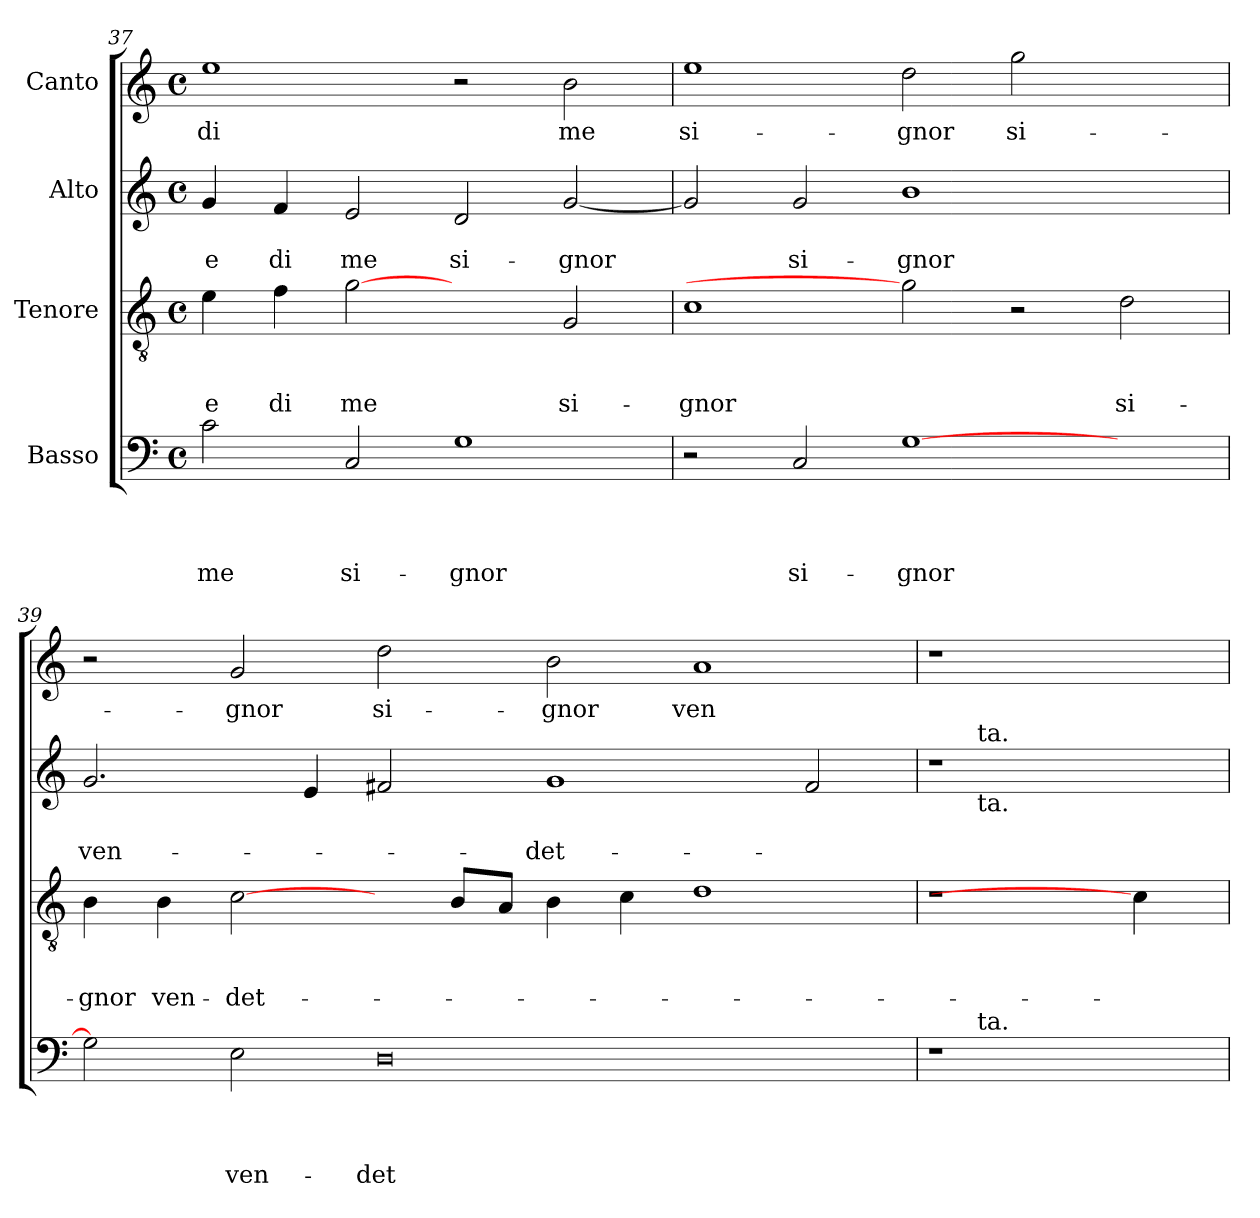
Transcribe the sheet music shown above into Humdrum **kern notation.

**kern	**text	**text	**text	**text	**kern	**text	**text	**text	**kern	**text	**text	**kern	**text
*part4	*part4	*part4	*part4	*part4	*part3	*part3	*part3	*part3	*part2	*part2	*part2	*part1	*part1
*staff4	*staff4	*staff4	*staff4	*staff4	*staff3	*staff3	*staff3	*staff3	*staff2	*staff2	*staff2	*staff1	*staff1
*I"Basso	*	*	*	*	*I"Tenore	*	*	*	*I"Alto	*	*	*I"Canto	*
!!LO:LB:g=z
*clefF4	*	*	*	*	*clefGv2	*	*	*	*clefG2	*	*	*clefG2	*
*k[]	*	*	*	*	*k[]	*	*	*	*k[]	*	*	*k[]	*
*C:	*	*	*	*	*C:	*	*	*	*C:	*	*	*C:	*
*M4/4	*	*	*	*	*M4/4	*	*	*	*M4/4	*	*	*M4/4	*
*met(c)	*	*	*	*	*met(c)	*	*	*	*met(c)	*	*	*met(c)	*
=37	=37	=37	=37	=37	=37	=37	=37	=37	=37	=37	=37	=37	=37
!	!	!	!	!LO:LY:b	!	!	!	!LO:LY:b	!	!	!LO:LY:b	!	!LO:LY:b
2c\	.	.	.	me	4e\	.	.	e	4g/	.	e	1ee	di
!	!	!	!	!	!	!	!	!LO:LY:b	!	!	!LO:LY:b	!	!
.	.	.	.	.	4f\	.	.	di	4f/	.	di	.	.
!	!	!	!	!LO:LY:b	!	!	!	!LO:LY:b	!	!	!LO:LY:b	!	!
2C/	.	.	.	si-	[2g	.	.	me	2e/	.	me	.	.
!	!	!	!	!LO:LY:b	!	!	!	!	!	!	!LO:LY:b	!	!
1G	.	.	.	-gnor	2ryy	.	.	.	2d/	.	si-	2r	.
!	!	!	!	!	!	!	!	!LO:LY:b	!	!	!LO:LY:b	!	!LO:LY:b
.	.	.	.	.	2G/	.	.	si-	[<2g/	.	-gnor	2b\	me
=38	=38	=38	=38	=38	=38	=38	=38	=38	=38	=38	=38	=38	=38
!	!	!	!	!	!	!	!	!LO:LY:b	!	!	!	!	!LO:LY:b
2r	.	.	.	.	1c	.	.	-gnor	2g/]	.	.	1ee	si-
!	!	!	!	!LO:LY:b	!	!	!	!	!	!	!LO:LY:b	!	!
2C/	.	.	.	si-	.	.	.	.	2g/	.	si-	.	.
!	!	!	!	!LO:LY:b	!	!	!	!	!	!	!LO:LY:b	!	!LO:LY:b
[>1G	.	.	.	-gnor	2g]	.	.	.	1b	.	-gnor	2dd\	-gnor
!	!	!	!	!	!	!	!	!	!	!	!	!	!LO:LY:b
.	.	.	.	.	2r	.	.	.	.	.	.	2gg\	si-
!	!	!	!	!	!	!	!	!LO:LY:b	!	!	!	!	!
2ryy	.	.	.	.	2d\	.	.	si-	2ryy	.	.	2ryy	.
=39	=39	=39	=39	=39	=39	=39	=39	=39	=39	=39	=39	=39	=39
!	!	!	!	!	!	!	!	!LO:LY:b	!	!	!LO:LY:b	!	!
2G\]	.	.	.	.	4B\	.	.	-gnor	2.g/	.	ven-	2r	.
!	!	!	!	!	!	!	!	!LO:LY:b	!	!	!	!	!
.	.	.	.	.	4B\	.	.	ven-	.	.	.	.	.
!	!	!	!	!LO:LY:b	!	!	!	!LO:LY:b	!	!	!	!	!LO:LY:b
2E\	.	.	.	ven-	[2c\	.	.	-det-	.	.	.	2g/	-gnor
.	.	.	.	.	.	.	.	.	4e/	.	.	.	.
!	!	!	!	!LO:LY:b	!	!	!	!	!	!	!	!	!LO:LY:b
0D	.	.	.	-det-	4ryy	.	.	.	2f#X/	.	.	2dd\	si-
.	.	.	.	.	8B/L	.	.	.	.	.	.	.	.
.	.	.	.	.	8A/J	.	.	.	.	.	.	.	.
!	!	!	!	!	!	!	!	!	!	!	!LO:LY:b	!	!LO:LY:b
.	.	.	.	.	4B\	.	.	.	1g	.	-det-	2b\	-gnor
.	.	.	.	.	4c\	.	.	.	.	.	.	.	.
!	!	!	!	!	!	!	!	!	!	!	!	!	!LO:LY:b
.	.	.	.	.	1d	.	.	.	.	.	.	1a	ven-
.	.	.	.	.	.	.	.	.	2f#/	.	.	.	.
=40	=40	=40	=40	=40	=40	=40	=40	=40	=40	=40	=40	=40	=40
!LO:TX:a:t=ta.	!	!	!	!	!	!	!	!	!	!	!	!	!
*^	*	*	*	*	*	*	*	*	*^	*	*	*	*
1r	8ryy	.	.	.	.	1r	.	.	.	1r	8ryy	.	.	1r	.
!	!	!	!	!	!	!	!	!	!	!	!LO:TX:a:t=ta.	!	!	!	!
!	!	!	!	!	!	!	!	!	!	!	!LO:TX:b:t=ta.	!	!	!	!
!	!LO:TX:a:t=ta.	!	!	!	!	!	!	!	!	!	!	!	!	!	!
.	1ryy	.	.	.	.	.	.	.	.	.	1ryy	.	.	.	.
4ryy	.	.	.	.	.	4c\]	.	.	.	4ryy	.	.	.	4ryy	.
.	8ryy	.	.	.	.	.	.	.	.	.	8ryy	.	.	.	.
*v	*v	*	*	*	*	*	*	*	*	*v	*v	*	*	*	*
=	=	=	=	=	=	=	=	=	=	=	=	=	=
*-	*-	*-	*-	*-	*-	*-	*-	*-	*-	*-	*-	*-	*-
